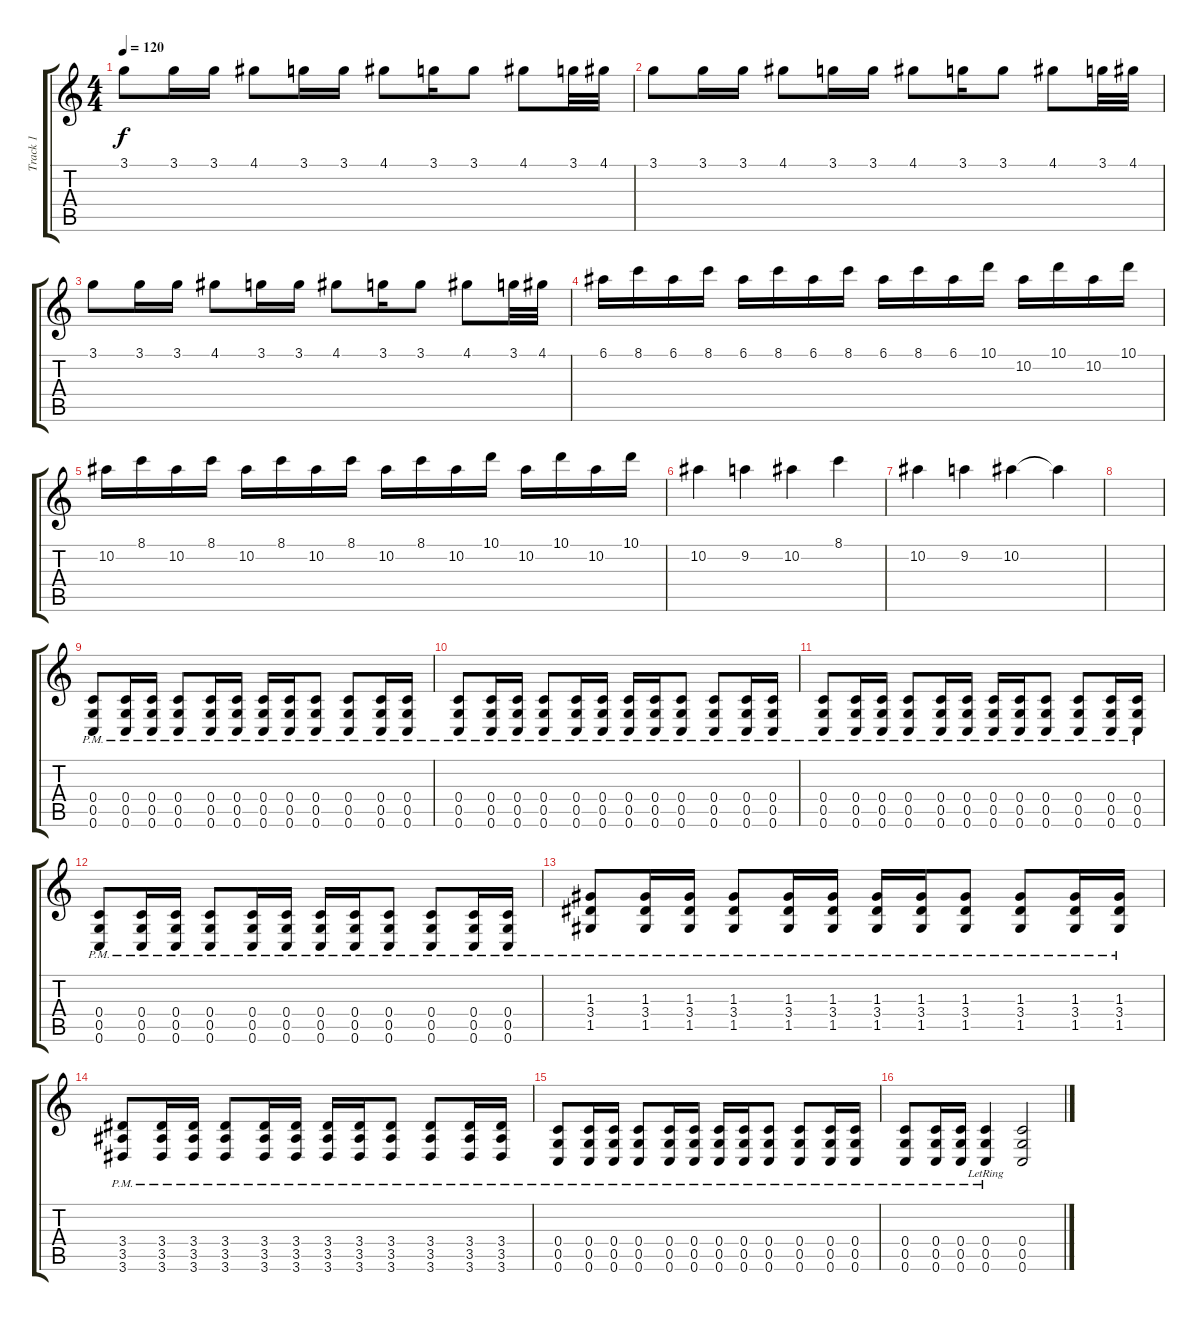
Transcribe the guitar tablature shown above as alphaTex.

\track ("Track 1" "Track 1") {instrument distortionguitar}
\staff {score tabs}
\tuning (E4 C4 G3 C3 G2 C2) {hide}
\ts (4 4)
\tempo 120
\clef g2
\ks c
3.1.8{dy f} 3.1.16 3.1.16 4.1.8 3.1.16 3.1.16 4.1.8 3.1.16 3.1.8 4.1.8 3.1.32 4.1.32 |
3.1.8 3.1.16 3.1.16 4.1.8 3.1.16 3.1.16 4.1.8 3.1.16 3.1.8 4.1.8 3.1.32 4.1.32 |
3.1.8 3.1.16 3.1.16 4.1.8 3.1.16 3.1.16 4.1.8 3.1.16 3.1.8 4.1.8 3.1.32 4.1.32 |
6.1.16 8.1.16 6.1.16 8.1.16 6.1.16 8.1.16 6.1.16 8.1.16 6.1.16 8.1.16 6.1.16 10.1.16 10.2.16 10.1.16 10.2.16 10.1.16 |
10.2.16 8.1.16 10.2.16 8.1.16 10.2.16 8.1.16 10.2.16 8.1.16 10.2.16 8.1.16 10.2.16 10.1.16 10.2.16 10.1.16 10.2.16 10.1.16 |
10.2.4 9.2.4 10.2.4 8.1.4 |
10.2.4 9.2.4 10.2.4 10.2{t}.4 |
|
(0.4 0.5 0.6{pm}).8 (0.4 0.5 0.6{pm}).16 (0.4 0.5 0.6{pm}).16 (0.4 0.5 0.6{pm}).8 (0.4 0.5 0.6{pm}).16 (0.4 0.5 0.6{pm}).16 (0.4 0.5 0.6{pm}).16 (0.4 0.5 0.6{pm}).16 (0.4 0.5 0.6{pm}).8 (0.4 0.5 0.6{pm}).8 (0.4 0.5 0.6{pm}).16 (0.4 0.5 0.6{pm}).16 |
(0.4 0.5 0.6{pm}).8 (0.4 0.5 0.6{pm}).16 (0.4 0.5 0.6{pm}).16 (0.4 0.5 0.6{pm}).8 (0.4 0.5 0.6{pm}).16 (0.4 0.5 0.6{pm}).16 (0.4 0.5 0.6{pm}).16 (0.4 0.5 0.6{pm}).16 (0.4 0.5 0.6{pm}).8 (0.4 0.5 0.6{pm}).8 (0.4 0.5 0.6{pm}).16 (0.4 0.5 0.6{pm}).16 |
(0.4 0.5 0.6{pm}).8 (0.4 0.5 0.6{pm}).16 (0.4 0.5 0.6{pm}).16 (0.4 0.5 0.6{pm}).8 (0.4 0.5 0.6{pm}).16 (0.4 0.5 0.6{pm}).16 (0.4 0.5 0.6{pm}).16 (0.4 0.5 0.6{pm}).16 (0.4 0.5 0.6{pm}).8 (0.4 0.5 0.6{pm}).8 (0.4 0.5 0.6{pm}).16 (0.4 0.5 0.6{pm}).16 |
(0.4 0.5 0.6{pm}).8 (0.4 0.5 0.6{pm}).16 (0.4 0.5 0.6{pm}).16 (0.4 0.5 0.6{pm}).8 (0.4 0.5 0.6{pm}).16 (0.4 0.5 0.6{pm}).16 (0.4 0.5 0.6{pm}).16 (0.4 0.5 0.6{pm}).16 (0.4 0.5 0.6{pm}).8 (0.4 0.5 0.6{pm}).8 (0.4 0.5 0.6{pm}).16 (0.4 0.5 0.6{pm}).16 |
(1.3{pm} 3.4{pm} 1.5{pm}).8 (1.3{pm} 3.4{pm} 1.5{pm}).16 (1.3{pm} 3.4{pm} 1.5{pm}).16 (1.3{pm} 3.4{pm} 1.5{pm}).8 (1.3{pm} 3.4{pm} 1.5{pm}).16 (1.3{pm} 3.4{pm} 1.5{pm}).16 (1.3{pm} 3.4{pm} 1.5{pm}).16 (1.3{pm} 3.4{pm} 1.5{pm}).16 (1.3{pm} 3.4{pm} 1.5{pm}).8 (1.3{pm} 3.4{pm} 1.5{pm}).8 (1.3{pm} 3.4{pm} 1.5{pm}).16 (1.3{pm} 3.4{pm} 1.5{pm}).16 |
(3.4{pm} 3.5{pm} 3.6{pm}).8 (3.4{pm} 3.5{pm} 3.6{pm}).16 (3.4{pm} 3.5{pm} 3.6{pm}).16 (3.4{pm} 3.5{pm} 3.6{pm}).8 (3.4{pm} 3.5{pm} 3.6{pm}).16 (3.4{pm} 3.5{pm} 3.6{pm}).16 (3.4{pm} 3.5{pm} 3.6{pm}).16 (3.4{pm} 3.5{pm} 3.6{pm}).16 (3.4{pm} 3.5{pm} 3.6{pm}).8 (3.4{pm} 3.5{pm} 3.6{pm}).8 (3.4{pm} 3.5{pm} 3.6{pm}).16 (3.4{pm} 3.5{pm} 3.6{pm}).16 |
(0.4{pm} 0.5{pm} 0.6{pm}).8 (0.4{pm} 0.5{pm} 0.6{pm}).16 (0.4{pm} 0.5{pm} 0.6{pm}).16 (0.4{pm} 0.5{pm} 0.6{pm}).8 (0.4{pm} 0.5{pm} 0.6{pm}).16 (0.4{pm} 0.5{pm} 0.6{pm}).16 (0.4{pm} 0.5{pm} 0.6{pm}).16 (0.4{pm} 0.5{pm} 0.6{pm}).16 (0.4{pm} 0.5{pm} 0.6{pm}).8 (0.4{pm} 0.5{pm} 0.6{pm}).8 (0.4{pm} 0.5{pm} 0.6{pm}).16 (0.4{pm} 0.5{pm} 0.6{pm}).16 |
(0.4{pm} 0.5{pm} 0.6{pm}).8 (0.4{pm} 0.5{pm} 0.6{pm}).16 (0.4{pm} 0.5{pm} 0.6{pm}).16 (0.4{pm lr} 0.5{pm lr} 0.6{pm lr}).4 (0.4 0.5 0.6).2
